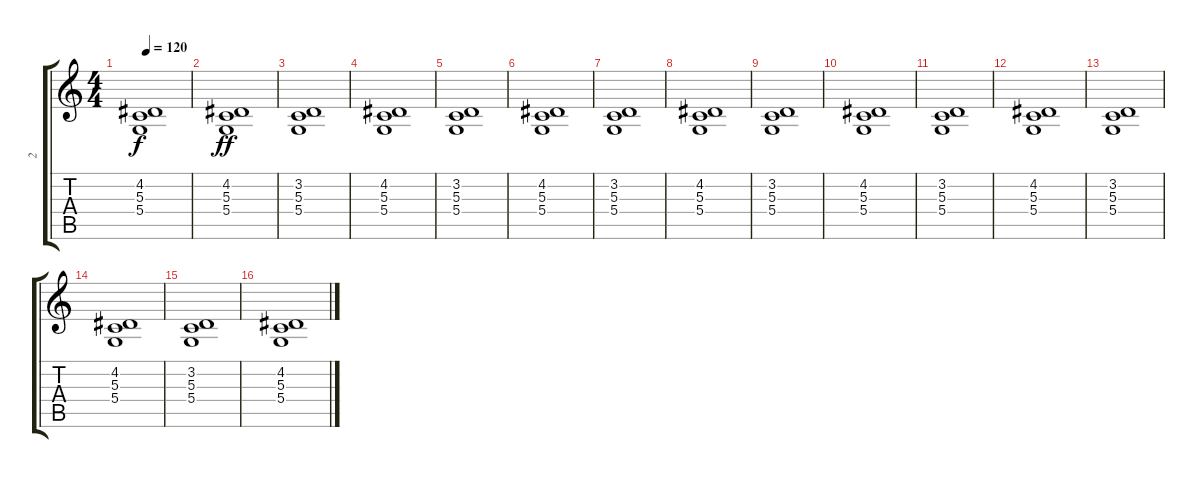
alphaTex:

\track ("2" "2") {instrument synthstrings1}
\staff {score tabs}
\tuning (E4 B3 G3 D3 A2 E2) {hide}
\ts (4 4)
\tempo 120
\clef g2
\ks c
(4.2{t} 5.3{t} 5.4{t}).1{dy f} |
(4.2 5.3 5.4).1{dy ff} |
(3.2 5.3 5.4).1 |
(4.2 5.3 5.4).1 |
(3.2 5.3 5.4).1 |
(4.2 5.3 5.4).1 |
(3.2 5.3 5.4).1 |
(4.2 5.3 5.4).1 |
(3.2 5.3 5.4).1 |
(4.2 5.3 5.4).1 |
(3.2 5.3 5.4).1 |
(4.2 5.3 5.4).1 |
(3.2 5.3 5.4).1 |
(4.2 5.3 5.4).1 |
(3.2 5.3 5.4).1 |
(4.2 5.3 5.4).1
